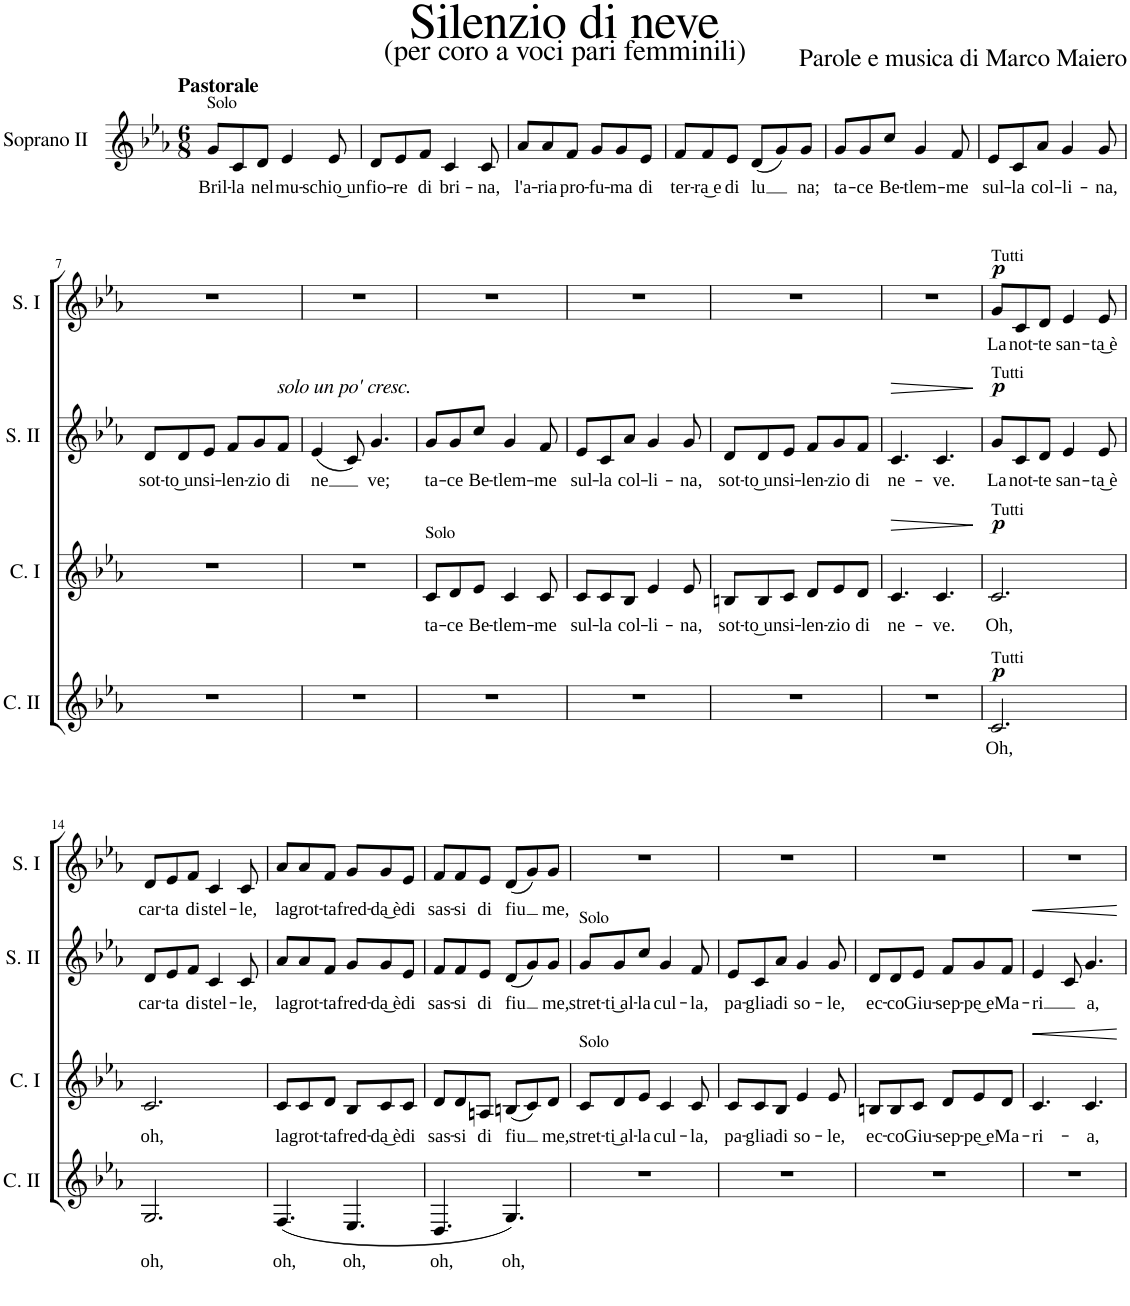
**kern	**text	**dynam	**kern	**text	**dynam	**kern	**text	**dynam	**kern	**text	**dynam
*part4	*part4	*part4	*part3	*part3	*part3	*part2	*part2	*part2	*part1	*part1	*part1
*staff4	*staff4	*staff4	*staff3	*staff3	*staff3	*staff2	*staff2	*staff2	*staff1	*staff1	*staff1
*I"Contralto II	*	*	*I"Contralto I	*	*	*I"Soprano II	*	*	*I"Soprano I	*	*
*I'C. II	*	*	*I'C. I	*	*	*I'S. II	*	*	*I'S. I	*	*
*stria5	*	*	*stria5	*	*	*	*	*	*	*	*
*clefG2	*	*	*clefG2	*	*	*clefG2	*	*	*clefG2	*	*
*k[b-e-a-]	*	*	*k[b-e-a-]	*	*	*k[b-e-a-]	*	*	*k[b-e-a-]	*	*
*M6/8	*	*	*M6/8	*	*	*M6/8	*	*	*M6/8	*	*
=1	=1	=1	=1	=1	=1	=1	=1	=1	=1	=1	=1
!	!	!	!	!	!	!	!	!	!LO:TX:a:B:t=Pastorale	!	!
!	!	!	!	!	!	!LO:TX:a:t=Solo	!	!	!	!	!
!	!	!	!	!	!	!	!LO:LY:b	!	!	!	!
2r	.	.	2r	.	.	8g/L	Bril-	.	2.r	.	.
!	!	!	!	!	!	!	!LO:LY:b	!	!	!	!
.	.	.	.	.	.	8c/	-la	.	.	.	.
!	!	!	!	!	!	!	!LO:LY:b	!	!	!	!
.	.	.	.	.	.	8d/J	nel	.	.	.	.
!	!	!	!	!	!	!	!LO:LY:b	!	!	!	!
.	.	.	.	.	.	4e-/	mu-	.	.	.	.
4r	.	.	4r	.	.	.	.	.	.	.	.
!	!	!	!	!	!	!	!LO:LY:b	!	!	!	!
.	.	.	.	.	.	8e-/	-schio͜ un	.	.	.	.
=2	=2	=2	=2	=2	=2	=2	=2	=2	=2	=2	=2
!	!	!	!	!	!	!	!LO:LY:b	!	!	!	!
2.r	.	.	2.r	.	.	8d/L	fio-	.	2.r	.	.
!	!	!	!	!	!	!	!LO:LY:b	!	!	!	!
.	.	.	.	.	.	8e-/	-re	.	.	.	.
!	!	!	!	!	!	!	!LO:LY:b	!	!	!	!
.	.	.	.	.	.	8f/J	di	.	.	.	.
!	!	!	!	!	!	!	!LO:LY:b	!	!	!	!
.	.	.	.	.	.	4c/	bri-	.	.	.	.
!	!	!	!	!	!	!	!LO:LY:b	!	!	!	!
.	.	.	.	.	.	8c/	-na,	.	.	.	.
=3	=3	=3	=3	=3	=3	=3	=3	=3	=3	=3	=3
!	!	!	!	!	!	!	!LO:LY:b	!	!	!	!
2.r	.	.	2.r	.	.	8a-/L	l'a-	.	2.r	.	.
!	!	!	!	!	!	!	!LO:LY:b	!	!	!	!
.	.	.	.	.	.	8a-/	-ria	.	.	.	.
!	!	!	!	!	!	!	!LO:LY:b	!	!	!	!
.	.	.	.	.	.	8f/J	pro-	.	.	.	.
!	!	!	!	!	!	!	!LO:LY:b	!	!	!	!
.	.	.	.	.	.	8g/L	-fu-	.	.	.	.
!	!	!	!	!	!	!	!LO:LY:b	!	!	!	!
.	.	.	.	.	.	8g/	-ma	.	.	.	.
!	!	!	!	!	!	!	!LO:LY:b	!	!	!	!
.	.	.	.	.	.	8e-/J	di	.	.	.	.
=4	=4	=4	=4	=4	=4	=4	=4	=4	=4	=4	=4
!	!	!	!	!	!	!	!LO:LY:b	!	!	!	!
2.r	.	.	2.r	.	.	8f/L	ter-	.	2.r	.	.
!	!	!	!	!	!	!	!LO:LY:b	!	!	!	!
.	.	.	.	.	.	8f/	-ra͜ e	.	.	.	.
!	!	!	!	!	!	!	!LO:LY:b	!	!	!	!
.	.	.	.	.	.	8e-/J	di	.	.	.	.
!	!	!	!	!	!	!	!LO:LY:b	!	!	!	!
.	.	.	.	.	.	(8d/L	-lu	.	.	.	.
.	.	.	.	.	.	8g/)	.	.	.	.	.
!	!	!	!	!	!	!	!LO:LY:b	!	!	!	!
.	.	.	.	.	.	8g/J	na;	.	.	.	.
=5	=5	=5	=5	=5	=5	=5	=5	=5	=5	=5	=5
!	!	!	!	!	!	!	!LO:LY:b	!	!	!	!
2.r	.	.	2.r	.	.	8g/L	ta-	.	2.r	.	.
!	!	!	!	!	!	!	!LO:LY:b	!	!	!	!
.	.	.	.	.	.	8g/	-ce	.	.	.	.
!	!	!	!	!	!	!	!LO:LY:b	!	!	!	!
.	.	.	.	.	.	8cc/J	Be-	.	.	.	.
!	!	!	!	!	!	!	!LO:LY:b	!	!	!	!
.	.	.	.	.	.	4g/	-tlem-	.	.	.	.
!	!	!	!	!	!	!	!LO:LY:b	!	!	!	!
.	.	.	.	.	.	8f/	-me	.	.	.	.
=6	=6	=6	=6	=6	=6	=6	=6	=6	=6	=6	=6
!	!	!	!	!	!	!	!LO:LY:b	!	!	!	!
2.r	.	.	2.r	.	.	8e-/L	sul-	.	2.r	.	.
!	!	!	!	!	!	!	!LO:LY:b	!	!	!	!
.	.	.	.	.	.	8c/	-la	.	.	.	.
!	!	!	!	!	!	!	!LO:LY:b	!	!	!	!
.	.	.	.	.	.	8a-/J	col-	.	.	.	.
!	!	!	!	!	!	!	!LO:LY:b	!	!	!	!
.	.	.	.	.	.	4g/	-li-	.	.	.	.
!	!	!	!	!	!	!	!LO:LY:b	!	!	!	!
.	.	.	.	.	.	8g/	-na,	.	.	.	.
!!LO:LB:g=z
=7	=7	=7	=7	=7	=7	=7	=7	=7	=7	=7	=7
!	!	!	!	!	!	!	!LO:LY:b	!	!	!	!
2.r	.	.	2.r	.	.	8d/L	sot-	.	2.r	.	.
!	!	!	!	!	!	!	!LO:LY:b	!	!	!	!
.	.	.	.	.	.	8d/	-to͜ un	.	.	.	.
!	!	!	!	!	!	!	!LO:LY:b	!	!	!	!
.	.	.	.	.	.	8e-/J	si-	.	.	.	.
!	!	!	!	!	!	!	!LO:LY:b	!	!	!	!
.	.	.	.	.	.	8f/L	-len-	.	.	.	.
!	!	!	!	!	!	!	!LO:LY:b	!	!	!	!
.	.	.	.	.	.	8g/	-zio	.	.	.	.
!	!	!	!	!	!	!LO:TX:a:i:t=solo un po' cresc.	!	!	!	!	!
!	!	!	!	!	!	!	!LO:LY:b	!	!	!	!
.	.	.	.	.	.	8f/J	di	.	.	.	.
=8	=8	=8	=8	=8	=8	=8	=8	=8	=8	=8	=8
!	!	!	!	!	!	!	!LO:LY:b	!	!	!	!
2.r	.	.	2.r	.	.	(4e-/	-ne	.	2.r	.	.
.	.	.	.	.	.	8c/)	.	.	.	.	.
!	!	!	!	!	!	!	!LO:LY:b	!	!	!	!
.	.	.	.	.	.	4.g/	ve;	.	.	.	.
=9	=9	=9	=9	=9	=9	=9	=9	=9	=9	=9	=9
!	!	!	!LO:TX:a:t=Solo	!	!	!	!	!	!	!	!
!	!	!	!	!LO:LY:b	!	!	!LO:LY:b	!	!	!	!
2.r	.	.	8c/L	ta-	.	8g/L	ta-	.	2.r	.	.
!	!	!	!	!LO:LY:b	!	!	!LO:LY:b	!	!	!	!
.	.	.	8d/	-ce	.	8g/	-ce	.	.	.	.
!	!	!	!	!LO:LY:b	!	!	!LO:LY:b	!	!	!	!
.	.	.	8e-/J	Be-	.	8cc/J	Be-	.	.	.	.
!	!	!	!	!LO:LY:b	!	!	!LO:LY:b	!	!	!	!
.	.	.	4c/	-tlem-	.	4g/	-tlem-	.	.	.	.
!	!	!	!	!LO:LY:b	!	!	!LO:LY:b	!	!	!	!
.	.	.	8c/	-me	.	8f/	-me	.	.	.	.
=10	=10	=10	=10	=10	=10	=10	=10	=10	=10	=10	=10
!	!	!	!	!LO:LY:b	!	!	!LO:LY:b	!	!	!	!
2.r	.	.	8c/L	sul-	.	8e-/L	sul-	.	2.r	.	.
!	!	!	!	!LO:LY:b	!	!	!LO:LY:b	!	!	!	!
.	.	.	8c/	-la	.	8c/	-la	.	.	.	.
!	!	!	!	!LO:LY:b	!	!	!LO:LY:b	!	!	!	!
.	.	.	8B-/J	col-	.	8a-/J	col-	.	.	.	.
!	!	!	!	!LO:LY:b	!	!	!LO:LY:b	!	!	!	!
.	.	.	4e-/	-li-	.	4g/	-li-	.	.	.	.
!	!	!	!	!LO:LY:b	!	!	!LO:LY:b	!	!	!	!
.	.	.	8e-/	-na,	.	8g/	-na,	.	.	.	.
=11	=11	=11	=11	=11	=11	=11	=11	=11	=11	=11	=11
!	!	!	!	!LO:LY:b	!	!	!LO:LY:b	!	!	!	!
2.r	.	.	8Bn/L	sot-	.	8d/L	sot-	.	2.r	.	.
!	!	!	!	!LO:LY:b	!	!	!LO:LY:b	!	!	!	!
.	.	.	8B/	-to͜ un	.	8d/	-to͜ un	.	.	.	.
!	!	!	!	!LO:LY:b	!	!	!LO:LY:b	!	!	!	!
.	.	.	8c/J	si-	.	8e-/J	si-	.	.	.	.
!	!	!	!	!LO:LY:b	!	!	!LO:LY:b	!	!	!	!
.	.	.	8d/L	-len-	.	8f/L	-len-	.	.	.	.
!	!	!	!	!LO:LY:b	!	!	!LO:LY:b	!	!	!	!
.	.	.	8e-/	-zio	.	8g/	-zio	.	.	.	.
!	!	!	!	!LO:LY:b	!	!	!LO:LY:b	!	!	!	!
.	.	.	8d/J	di	.	8f/J	di	.	.	.	.
=12	=12	=12	=12	=12	=12	=12	=12	=12	=12	=12	=12
!	!	!	!	!LO:LY:b	!LO:HP:b	!	!LO:LY:b	!LO:HP:b	!	!	!
2.r	.	.	4.c/	ne-	>	4.c/	ne-	>	2.r	.	.
!	!	!	!	!LO:LY:b	!	!	!LO:LY:b	!	!	!	!
.	.	.	4.c/	-ve.	.	4.c/	-ve.	.	.	.	.
.	.	.	.	.	]	.	.	]	.	.	.
=13	=13	=13	=13	=13	=13	=13	=13	=13	=13	=13	=13
!	!	!	!	!	!	!	!	!	!LO:TX:a:t=Tutti	!	!
!	!	!	!	!	!	!LO:TX:a:t=Tutti	!	!	!	!	!
!	!	!	!LO:TX:a:t=Tutti	!	!	!	!	!	!	!	!
!LO:TX:a:t=Tutti	!	!	!	!	!	!	!	!	!	!	!
!	!LO:LY:b	!LO:DY:a	!	!LO:LY:b	!LO:DY:a	!	!LO:LY:b	!LO:DY:a	!	!LO:LY:b	!LO:DY:a
2.c/	Oh,	p	2.c/	Oh,	p	8g/L	La	p	8g/L	La	p
!	!	!	!	!	!	!	!LO:LY:b	!	!	!LO:LY:b	!
.	.	.	.	.	.	8c/	not-	.	8c/	not-	.
!	!	!	!	!	!	!	!LO:LY:b	!	!	!LO:LY:b	!
.	.	.	.	.	.	8d/J	-te	.	8d/J	-te	.
!	!	!	!	!	!	!	!LO:LY:b	!	!	!LO:LY:b	!
.	.	.	.	.	.	4e-/	san-	.	4e-/	san-	.
!	!	!	!	!	!	!	!LO:LY:b	!	!	!LO:LY:b	!
.	.	.	.	.	.	8e-/	-ta͜ è	.	8e-/	-ta͜ è	.
!!LO:LB:g=z
=14	=14	=14	=14	=14	=14	=14	=14	=14	=14	=14	=14
!	!LO:LY:b	!	!	!LO:LY:b	!	!	!LO:LY:b	!	!	!LO:LY:b	!
2.G/	oh,	.	2.c/	oh,	.	8d/L	car-	.	8d/L	car-	.
!	!	!	!	!	!	!	!LO:LY:b	!	!	!LO:LY:b	!
.	.	.	.	.	.	8e-/	-ta	.	8e-/	-ta	.
!	!	!	!	!	!	!	!LO:LY:b	!	!	!LO:LY:b	!
.	.	.	.	.	.	8f/J	di	.	8f/J	di	.
!	!	!	!	!	!	!	!LO:LY:b	!	!	!LO:LY:b	!
.	.	.	.	.	.	4c/	stel-	.	4c/	stel-	.
!	!	!	!	!	!	!	!LO:LY:b	!	!	!LO:LY:b	!
.	.	.	.	.	.	8c/	-le,	.	8c/	-le,	.
=15	=15	=15	=15	=15	=15	=15	=15	=15	=15	=15	=15
!	!LO:LY:b	!	!	!LO:LY:b	!	!	!LO:LY:b	!	!	!LO:LY:b	!
(4.F/	oh,	.	8c/L	la	.	8a-/L	la	.	8a-/L	la	.
!	!	!	!	!LO:LY:b	!	!	!LO:LY:b	!	!	!LO:LY:b	!
.	.	.	8c/	grot-	.	8a-/	grot-	.	8a-/	grot-	.
!	!	!	!	!LO:LY:b	!	!	!LO:LY:b	!	!	!LO:LY:b	!
.	.	.	8d/J	-ta	.	8f/J	-ta	.	8f/J	-ta	.
!	!LO:LY:b	!	!	!LO:LY:b	!	!	!LO:LY:b	!	!	!LO:LY:b	!
4.E-/	oh,	.	8B-/L	fred-	.	8g/L	fred-	.	8g/L	fred-	.
!	!	!	!	!LO:LY:b	!	!	!LO:LY:b	!	!	!LO:LY:b	!
.	.	.	8c/	-da͜ è	.	8g/	-da͜ è	.	8g/	-da͜ è	.
!	!	!	!	!LO:LY:b	!	!	!LO:LY:b	!	!	!LO:LY:b	!
.	.	.	8c/J	di	.	8e-/J	di	.	8e-/J	di	.
=16	=16	=16	=16	=16	=16	=16	=16	=16	=16	=16	=16
!	!LO:LY:b	!	!	!LO:LY:b	!	!	!LO:LY:b	!	!	!LO:LY:b	!
4.D/	oh,	.	8d/L	sas-	.	8f/L	sas-	.	8f/L	sas-	.
!	!	!	!	!LO:LY:b	!	!	!LO:LY:b	!	!	!LO:LY:b	!
.	.	.	8d/	-si	.	8f/	-si	.	8f/	-si	.
!	!	!	!	!LO:LY:b	!	!	!LO:LY:b	!	!	!LO:LY:b	!
.	.	.	8An/J	di	.	8e-/J	di	.	8e-/J	di	.
!	!LO:LY:b	!	!	!LO:LY:b	!	!	!LO:LY:b	!	!	!LO:LY:b	!
4.G/)	oh,	.	(8Bn/L	-fiu	.	(8d/L	-fiu	.	(8d/L	-fiu	.
.	.	.	8c/)	.	.	8g/)	.	.	8g/)	.	.
!	!	!	!	!LO:LY:b	!	!	!LO:LY:b	!	!	!LO:LY:b	!
.	.	.	8d/J	me,	.	8g/J	me,	.	8g/J	me,	.
=17	=17	=17	=17	=17	=17	=17	=17	=17	=17	=17	=17
!	!	!	!	!	!	!LO:TX:a:t=Solo	!	!	!	!	!
!	!	!	!LO:TX:a:t=Solo	!	!	!	!	!	!	!	!
!	!	!	!	!LO:LY:b	!	!	!LO:LY:b	!	!	!	!
2.r	.	.	8c/L	stret-	.	8g/L	stret-	.	2.r	.	.
!	!	!	!	!LO:LY:b	!	!	!LO:LY:b	!	!	!	!
.	.	.	8d/	-ti͜ al-	.	8g/	-ti͜ al-	.	.	.	.
!	!	!	!	!LO:LY:b	!	!	!LO:LY:b	!	!	!	!
.	.	.	8e-/J	-la	.	8cc/J	-la	.	.	.	.
!	!	!	!	!LO:LY:b	!	!	!LO:LY:b	!	!	!	!
.	.	.	4c/	cul-	.	4g/	cul-	.	.	.	.
!	!	!	!	!LO:LY:b	!	!	!LO:LY:b	!	!	!	!
.	.	.	8c/	-la,	.	8f/	-la,	.	.	.	.
=18	=18	=18	=18	=18	=18	=18	=18	=18	=18	=18	=18
!	!	!	!	!LO:LY:b	!	!	!LO:LY:b	!	!	!	!
2.r	.	.	8c/L	pa-	.	8e-/L	pa-	.	2.r	.	.
!	!	!	!	!LO:LY:b	!	!	!LO:LY:b	!	!	!	!
.	.	.	8c/	-glia	.	8c/	-glia	.	.	.	.
!	!	!	!	!LO:LY:b	!	!	!LO:LY:b	!	!	!	!
.	.	.	8B-/J	di	.	8a-/J	di	.	.	.	.
!	!	!	!	!LO:LY:b	!	!	!LO:LY:b	!	!	!	!
.	.	.	4e-/	so-	.	4g/	so-	.	.	.	.
!	!	!	!	!LO:LY:b	!	!	!LO:LY:b	!	!	!	!
.	.	.	8e-/	le,	.	8g/	-le,	.	.	.	.
=19	=19	=19	=19	=19	=19	=19	=19	=19	=19	=19	=19
!	!	!	!	!LO:LY:b	!	!	!LO:LY:b	!	!	!	!
2.r	.	.	8Bn/L	ec-	.	8d/L	ec-	.	2.r	.	.
!	!	!	!	!LO:LY:b	!	!	!LO:LY:b	!	!	!	!
.	.	.	8B/	-co	.	8d/	-co	.	.	.	.
!	!	!	!	!LO:LY:b	!	!	!LO:LY:b	!	!	!	!
.	.	.	8c/J	Giu-	.	8e-/J	Giu-	.	.	.	.
!	!	!	!	!LO:LY:b	!	!	!LO:LY:b	!	!	!	!
.	.	.	8d/L	-sep-	.	8f/L	-sep-	.	.	.	.
!	!	!	!	!LO:LY:b	!	!	!LO:LY:b	!	!	!	!
.	.	.	8e-/	-pe͜ e	.	8g/	-pe͜ e	.	.	.	.
!	!	!	!	!LO:LY:b	!	!	!LO:LY:b	!	!	!	!
.	.	.	8d/J	Ma-	.	8f/J	Ma-	.	.	.	.
=20	=20	=20	=20	=20	=20	=20	=20	=20	=20	=20	=20
!	!	!	!	!LO:LY:b	!LO:HP:b	!	!LO:LY:b	!LO:HP:b	!	!	!
2.r	.	.	4.c/	-ri-	<	4e-/	-ri	<	2.r	.	.
.	.	.	.	.	.	8c/	.	.	.	.	.
!	!	!	!	!LO:LY:b	!	!	!LO:LY:b	!	!	!	!
.	.	.	4.c/	-a,	.	4.g/	a,	.	.	.	.
.	.	.	.	.	[	.	.	[	.	.	.
=	=	=	=	=	=	=	=	=	=	=	=
*-	*-	*-	*-	*-	*-	*-	*-	*-	*-	*-	*-
